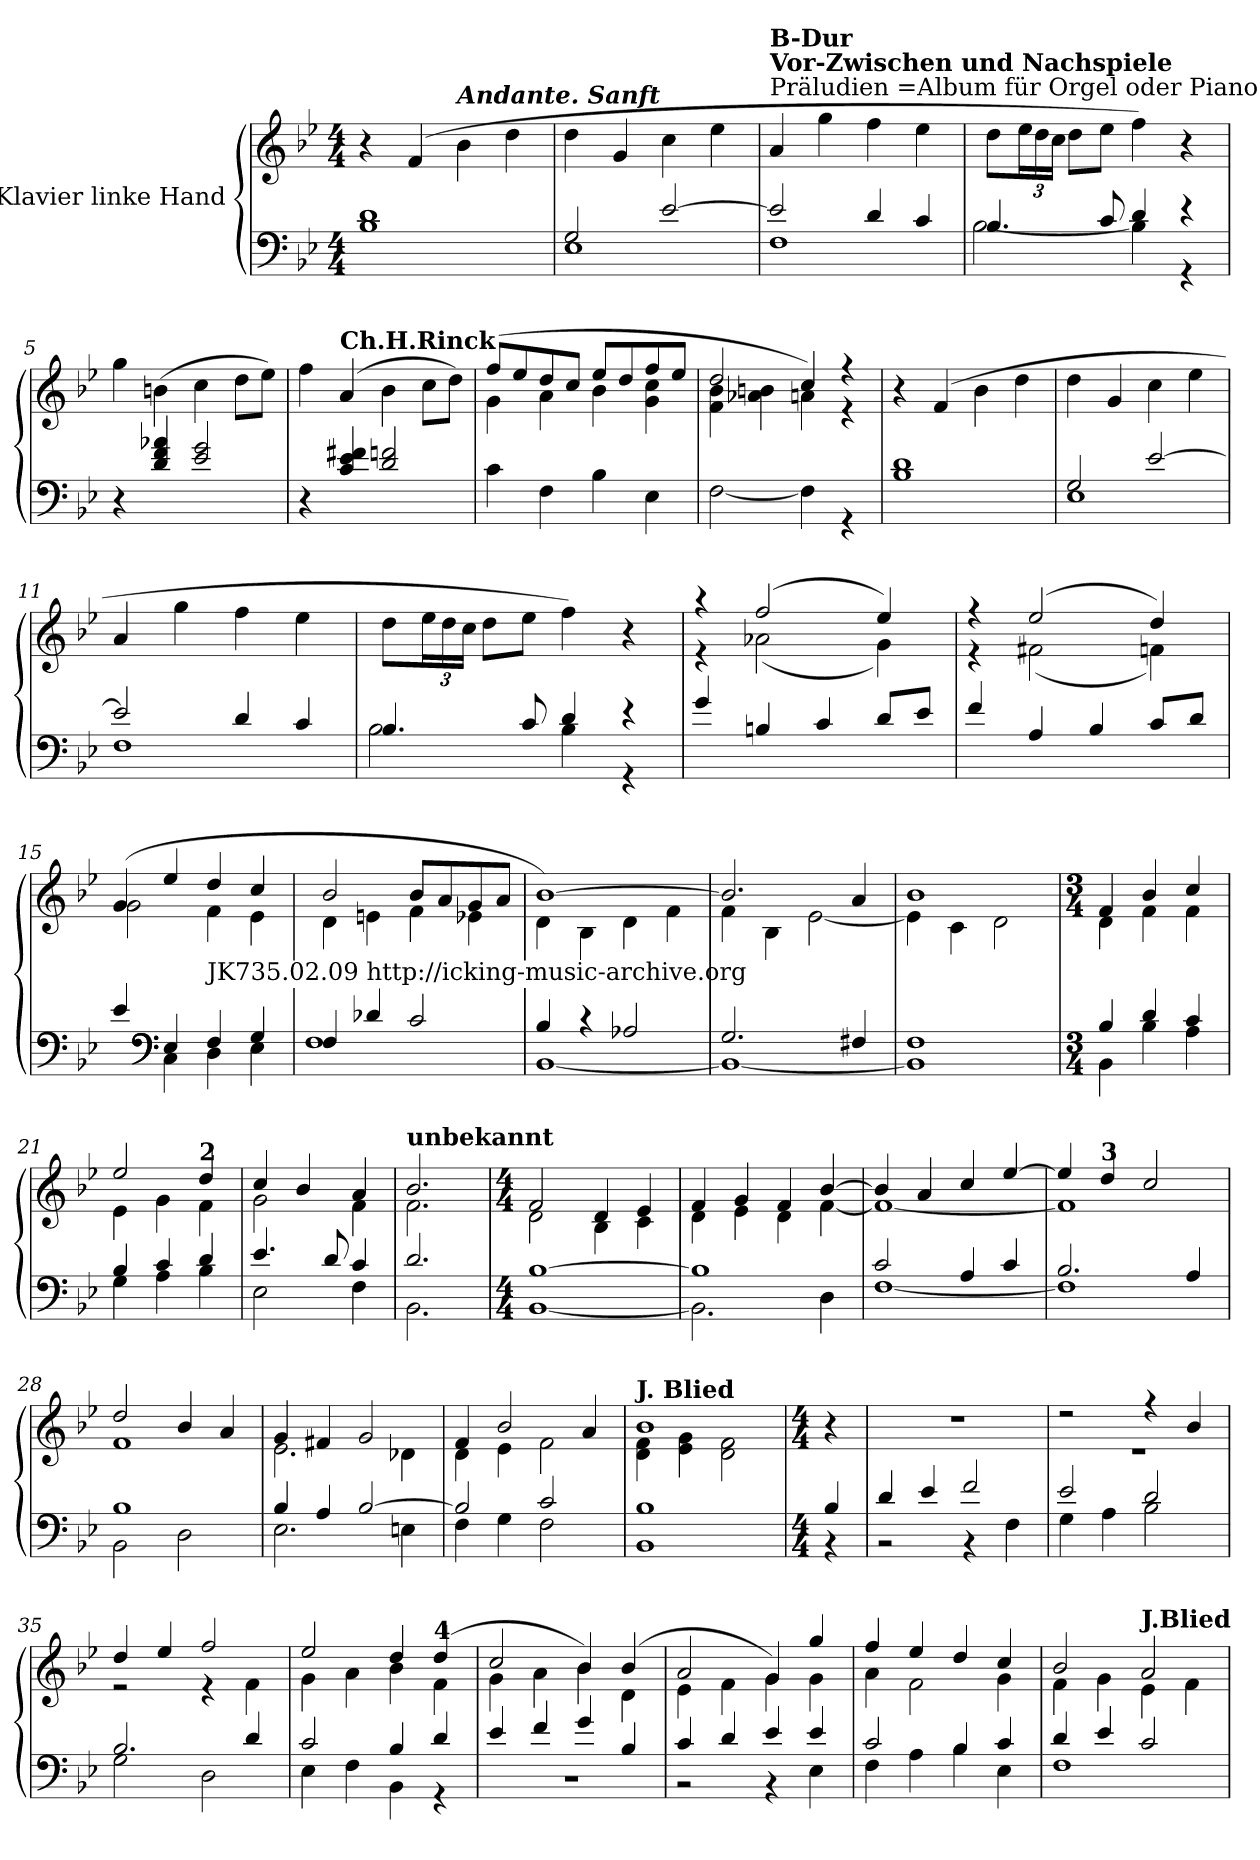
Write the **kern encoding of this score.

**kern	**kern
*part1	*part1
*staff2	*staff1
*I"Klavier linke Hand	*
*clefF4	*clefG2
*k[b-e-]	*k[b-e-]
*M4/4	*M4/4
=1	=1
*^	*
1d	1B-	4r
.	.	(4f/
!	!	!LO:TX:a:Bi:t=Andante. Sanft
.	.	4b-\
.	.	4dd\
=2	=2	=2
2G/	1E-	4dd\
.	.	4g/
[2e-/	.	4cc\
.	.	4ee-\
=3	=3	=3
!	!	!LO:TX:a:t=Präludien =Album für Orgel oder Piano
!	!	!LO:TX:a:B:t=Vor-Zwischen und Nachspiele
!	!	!LO:TX:a:B:t=B-Dur
2e-/]	1F	4a/
.	.	4gg\
4d/	.	4ff\
4c/	.	4ee-\
=4	=4	=4
4.B-/	[2B-\	8dd\L
*	*	*Xbrackettup
.	.	24ee-\L
.	.	24dd\
.	.	24cc\JJ
.	.	8dd\L
8c/	.	8ee-\J
4d/	4B-\]	4ff\)
4r	4r	4r
*v	*v	*
!!LO:LB:g=z
=5	=5
4r	4gg\
4d/ 4f/ 4a-X/	(4bn\
2e-/ 2g/	4cc\
.	8dd\L
.	8ee-\J)
=6	=6
4r	4ff\
!	!LO:TX:a:B:t=Ch.H.Rinck
4c/ 4e-/ 4f#X/	(4a/
2d/ 2fn/	4b-\
.	8cc\L
.	8dd\J)
!!LO:LB:g=z
=7	=7
*^	*^
1ryy	4c\	(8ff/L	4g\
.	.	8ee-/	.
.	4F\	8dd/	4a\
.	.	8cc/J	.
.	4B-\	8ee-/L	4b-\
.	.	8dd/	.
.	4E-\	8ff/	4g\ 4cc\
.	.	8ee-/J	.
=8	=8	=8	=8
1ryy	[2F\	2dd/	4f\ 4b-\
.	.	.	4a-X\ 4bn\
.	4F\]	4cc/)	4an\
.	4r	4r	4r
*	*	*v	*v
=9	=9	=9
1d	1B-	4r
.	.	(4f/
.	.	4b-\
.	.	4dd\
=10	=10	=10
2G/	1E-	4dd\
.	.	4g/
[2e-/	.	4cc\
.	.	4ee-\
=11	=11	=11
2e-/]	1F	4a/
.	.	4gg\
4d/	.	4ff\
4c/	.	4ee-\
!!LO:LB:g=z
=12	=12	=12
4.B-/	2B-\	8dd\L
.	.	24ee-\L
.	.	24dd\
.	.	24cc\JJ
.	.	8dd\L
8c/	.	8ee-\J
4d/	4B-\	4ff\)
4r	4r	4r
*v	*v	*
!!LO:LB:g=z
=13	=13
*	*^
4g/	4r	4r
4Bn/	(2ff/	(2a-X\
4c/	.	.
8d/L	4ee-/)	4g\)
8e-/J	.	.
=14	=14	=14
4f/	4r	4r
4A/	(2ee-/	(2f#X\
4B-/	.	.
8c/L	4dd/)	4fn\)
8d/J	.	.
=15	=15	=15
*^	*	*
4e-/	4ryy	(4g/	2g\
*clefF4	*	*	*
4E-/	4C\	4ee-/	.
!LO:TX:a:t=JK735.02.09 http&colon;//icking-music-archive.org	!	!	!
4F/	4D\	4dd/	4f\
4G/	4E-\	4cc/	4e-\
=16	=16	=16	=16
4F/	1F	2b-/	4d\
4d-X/	.	.	4en\
2c/	.	8b-/L	4f\
.	.	8a/	.
.	.	8g/	4e-X\
.	.	8a/J	.
=17	=17	=17	=17
4B-/	[1BB-	[1b-)	4d\
4r	.	.	4B-\
2A-X/	.	.	4d\
.	.	.	4f\
!!LO:PB:g=z	!!
=18	=18	=18	=18
2.G/	1BB-_	2.b-/]	4f\
.	.	.	4B-\
.	.	.	[2e-\
4F#X/	.	4a/	.
=19	=19	=19	=19
1F>	1BB-]	1b->	4e-\]
.	.	.	4c\
.	.	.	2d>\
!!LO:LB:g=z	!!
=20	=20	=20	=20
*M3/4	*	*M3/4	*
4B-/	4BB-\	4f/	4d\
4d/	4B-\	4b-/	4f\
4c/	4A\	4cc/	4f\
=21	=21	=21	=21
4B-/	4G\	2ee-/	4e-\
4c/	4A\	.	4g\
!	!	!LO:TX:a:B:t=2	!
4d/	4B-\	4dd/	4f\
=22	=22	=22	=22
4.e-/	2E-\	4cc/	2g\
.	.	4b-/	.
8d/	.	.	.
4c/	4F\	4a/	4f\
=23	=23	=23	=23
!	!	!LO:TX:a:B:t=unbekannt	!
2.d/	2.BB-\	2.b-/	2.f\
!!LO:LB:g=z	!!
=24	=24	=24	=24
*M4/4	*	*M4/4	*
[1B-	[1BB-	2f/	2d\
.	.	4d/	4B-\
.	.	4e-/	4c\
=25	=25	=25	=25
1B-]	2.BB-\]	4f/	4d\
.	.	4g/	4e-\
.	.	4f/	4d\
.	4D\	[4b-/	[4f\
=26	=26	=26	=26
2c/	[1F	4b-/]	1f_
.	.	4a/	.
4A/	.	4cc/	.
4c/	.	[4ee-/	.
=27	=27	=27	=27
2.B-/	1F]	4ee-/]	1f]
!	!	!LO:TX:a:B:t=3	!
.	.	4dd/	.
.	.	2cc/	.
4A/	.	.	.
=28	=28	=28	=28
1B-	2BB-\	2dd/	1f
.	2D\	4b-/	.
.	.	4a/	.
=29	=29	=29	=29
4B-/	2.E-\	4g/	2.e-\
4A/	.	4f#X/	.
[2B-/	.	2g/	.
.	4En\	.	4d-X\
!!LO:LB:g=z	!!
=30	=30	=30	=30
2B-/]	4F\	4f/	4d\
.	4G\	2b-/	4e-\
2c/	2F\	.	2f\
.	.	4a/	.
=31	=31	=31	=31
!	!	!LO:TX:a:B:t=J. Blied	!
1B-	1BB-	1b-	4d\ 4f\
.	.	.	4e-\ 4g\
.	.	.	2d\ 2f\
*	*	*v	*v
!!LO:LB:g=z
=32	=32	=32
*M4/4	*	*M4/4
4B-/	4r	4r
=33	=33	=33
4d/	2r	1r
4e-/	.	.
2f/	4r	.
.	4F\	.
=34	=34	=34
*	*	*^
2e-/	4G\	2r	1r
.	4A\	.	.
2d/	2B-\	4r	.
.	.	4b-/	.
=35	=35	=35	=35
2.B-/	2G\	4dd/	2r
.	.	4ee-/	.
.	2D\	2ff/	4r
4d/	.	.	4f\
=36	=36	=36	=36
2c/	4E-\	2ee-/	4g\
.	4F\	.	4a\
4B-/	4BB-\	4dd/	4b-\
!	!	!LO:TX:a:B:t=4	!
4d/	4r	(4dd/	4f\
=37	=37	=37	=37
4e-/	1r	2cc/	4g\
4f/	.	.	4a\
4g/	.	4b-/)	4b-\
4B-/	.	(4b-/	4d\
!!LO:LB:g=z	!!
=38	=38	=38	=38
4c/	2r	2a/	4e-\
4d/	.	.	4f\
4e-/	4r	4g/)	4g\
4e-/	4E-\	4gg/	4g\
=39	=39	=39	=39
2c/	4F\	4ff/	4a\
.	4A\	4ee-/	2f\
4B-/	4B-\	4dd/	.
4c/	4E-\	4cc/	4g\
=40	=40	=40	=40
4d/	1F	2b-/	4f\
4e-/	.	.	4g\
!	!	!LO:TX:a:B:t=J.Blied	!
2c/	.	2a/	4e-\
.	.	.	4f\
*v	*v	*	*
*	*v	*v
=	=
*-	*-
